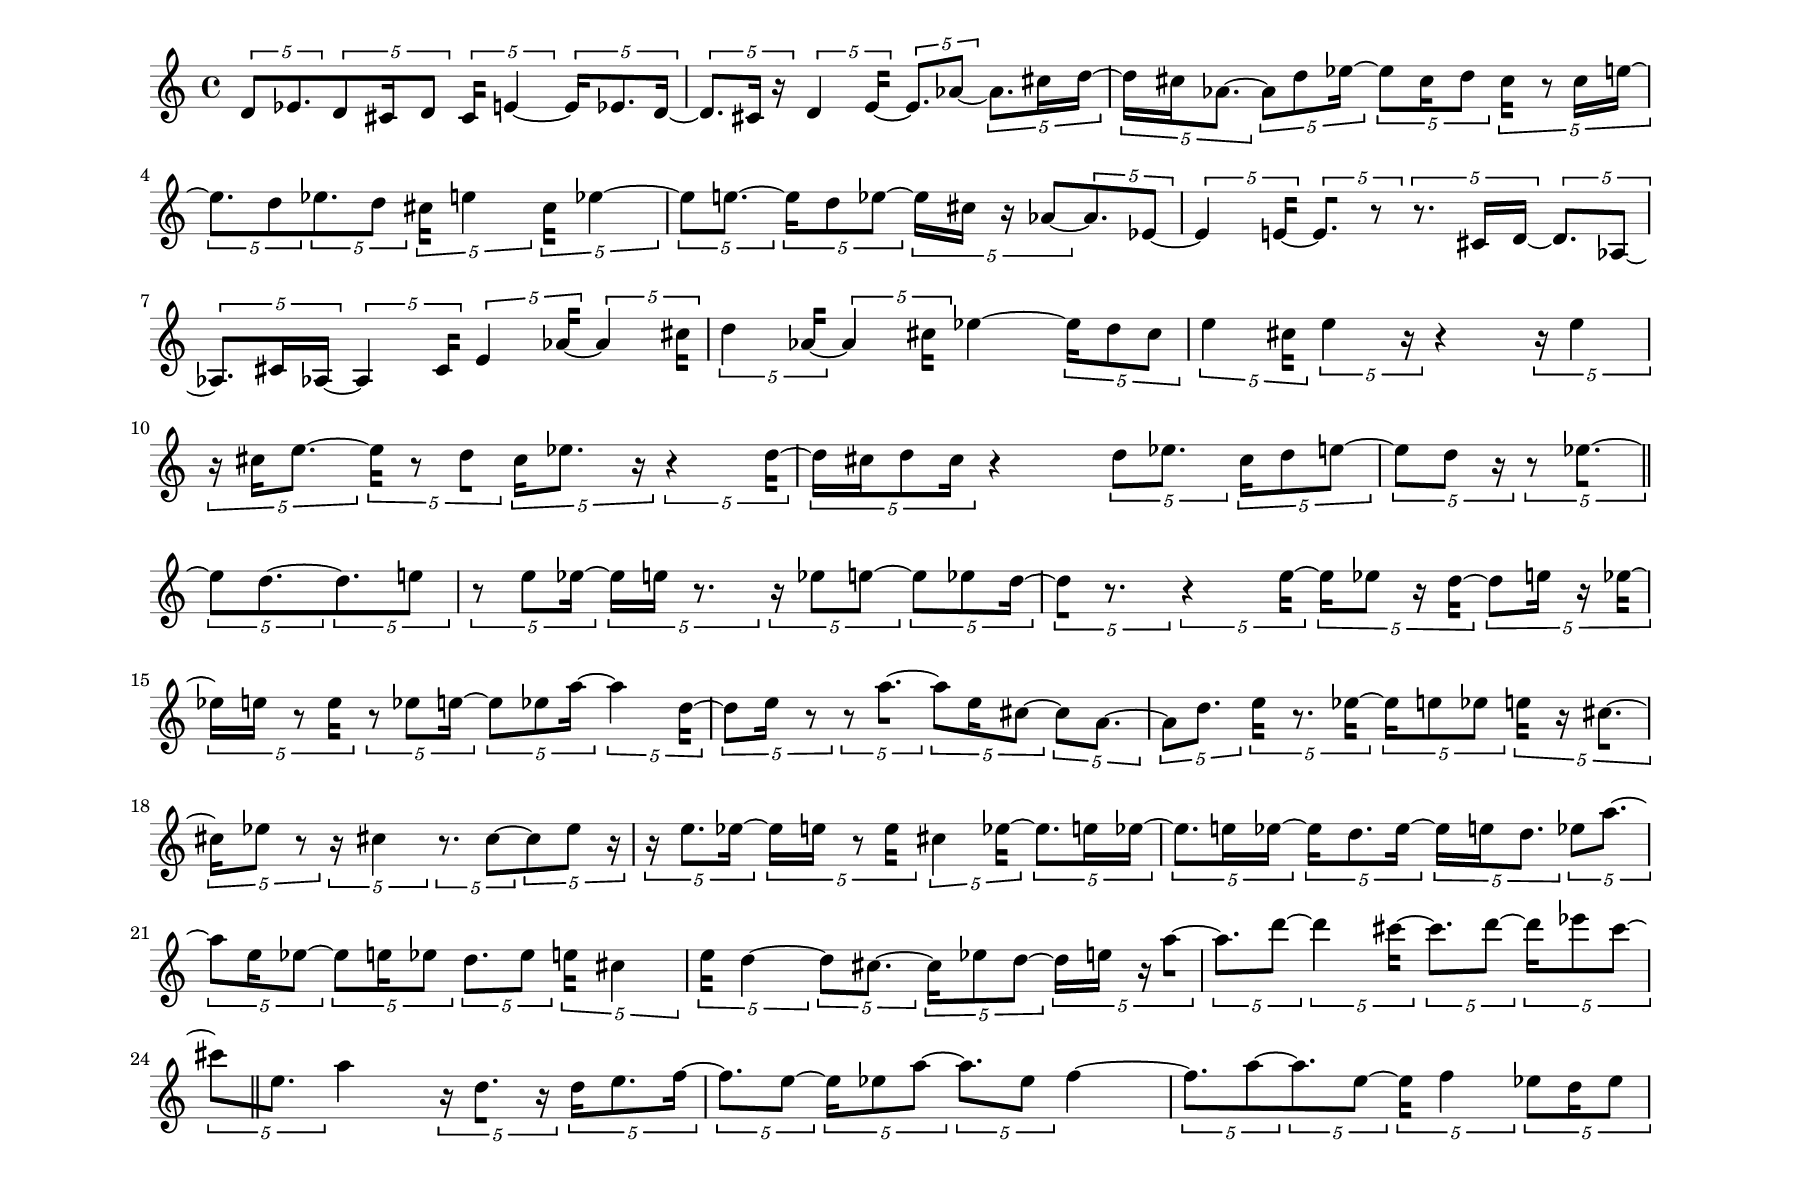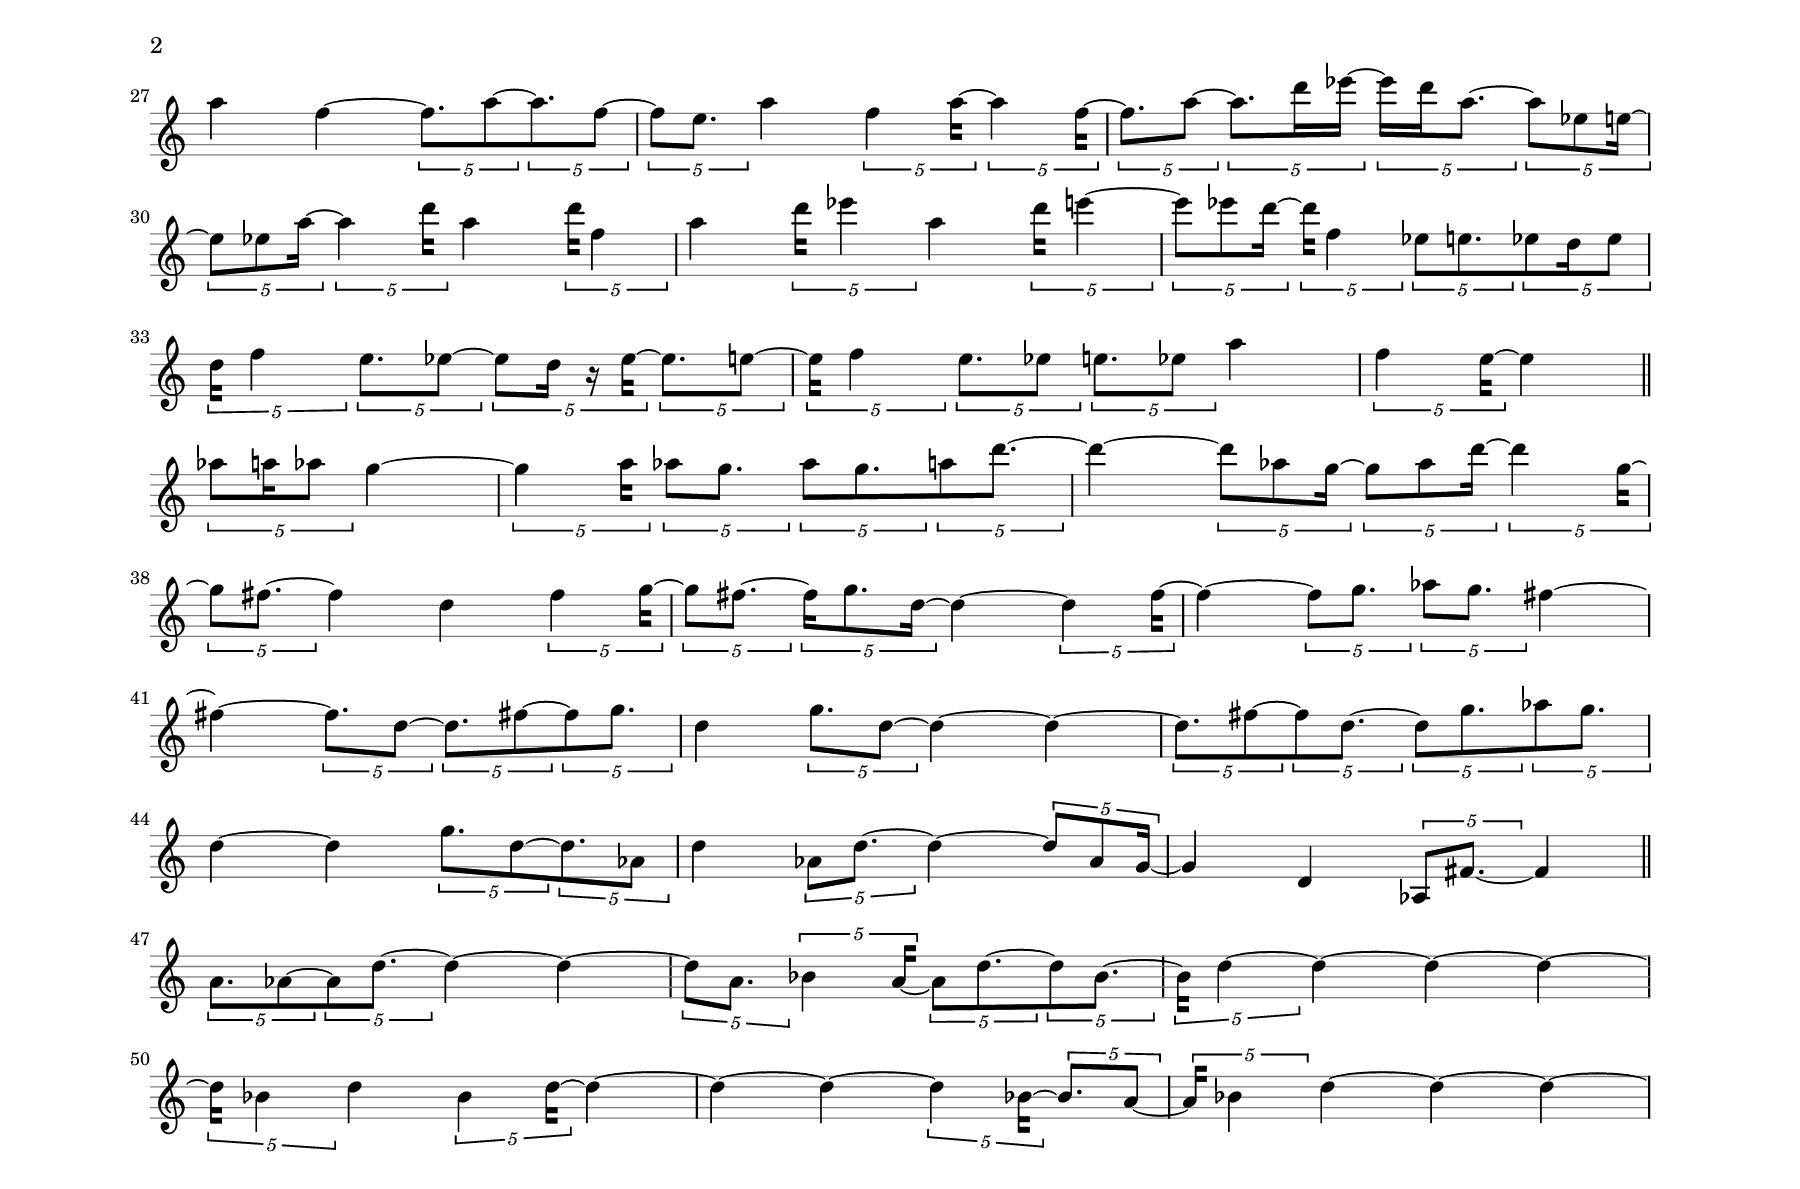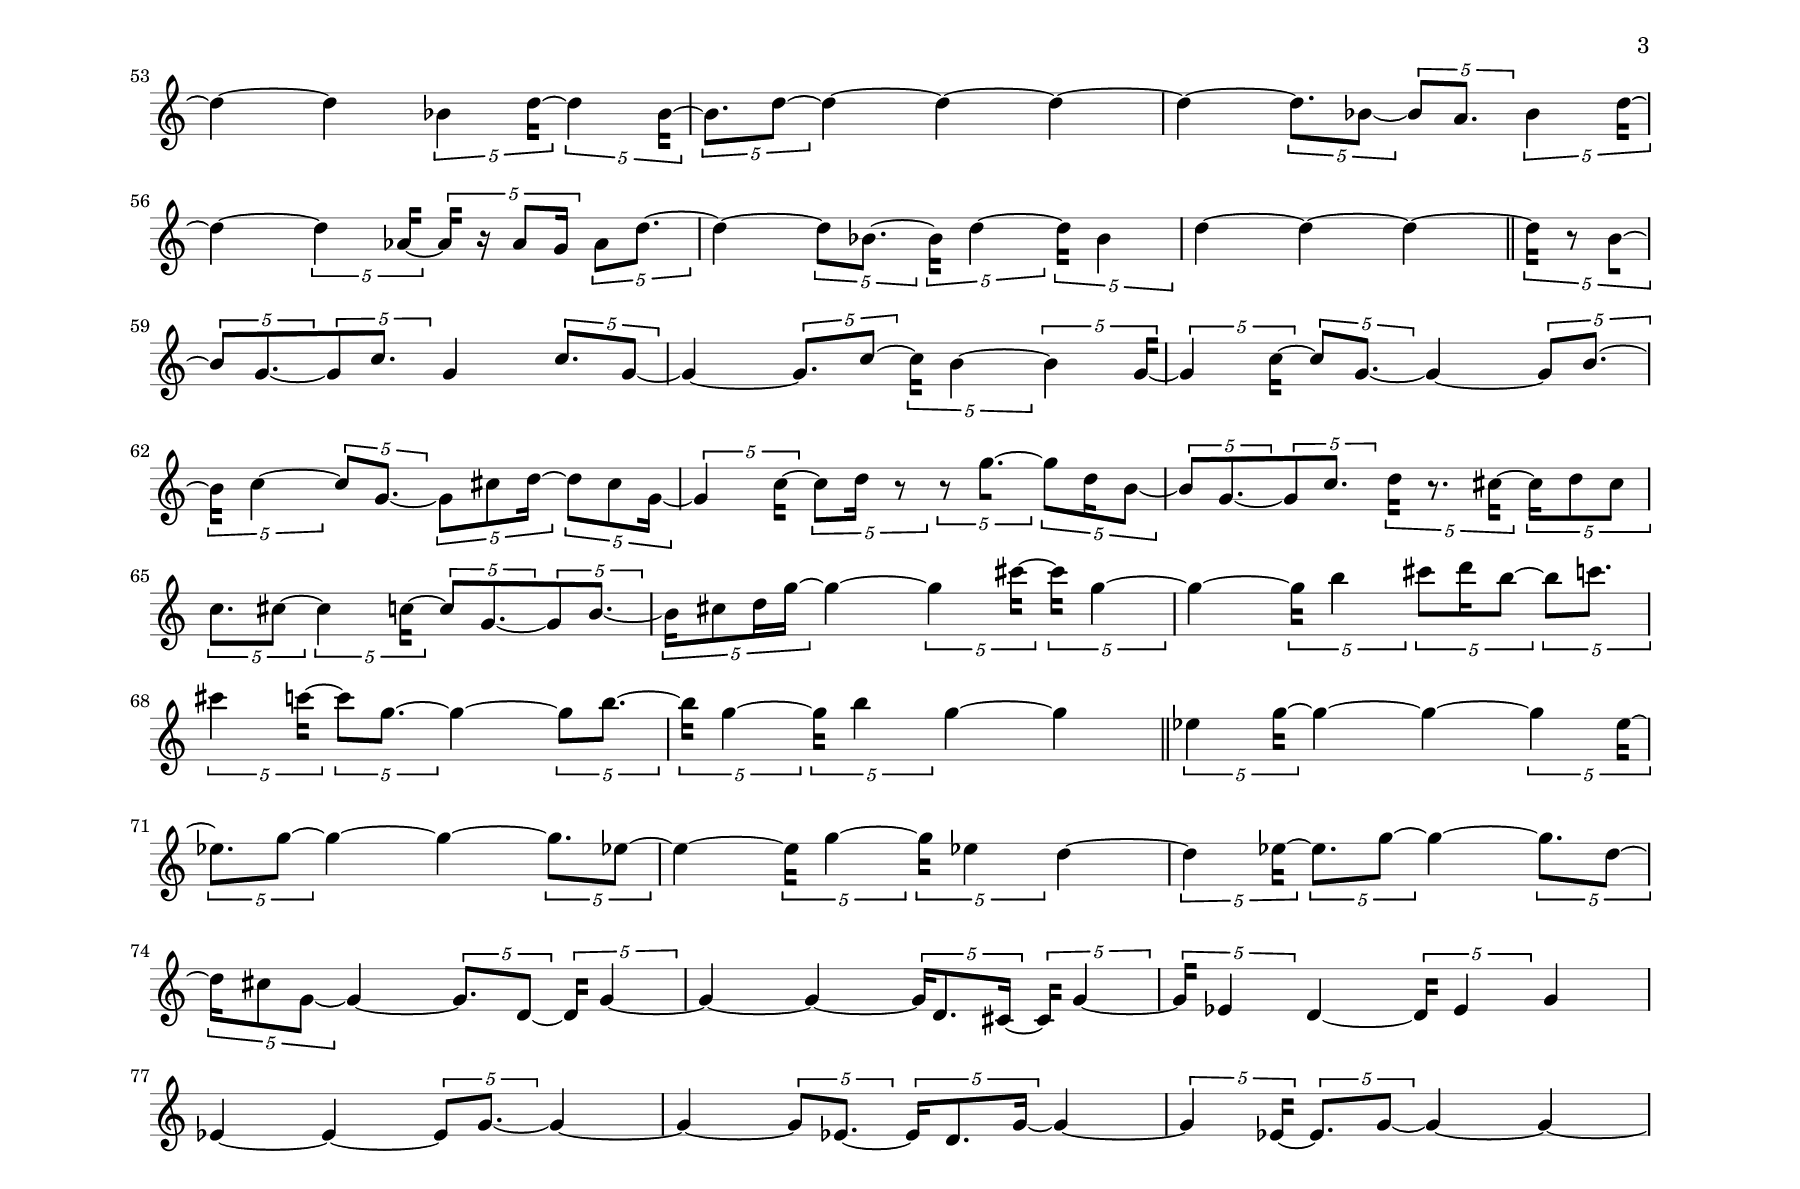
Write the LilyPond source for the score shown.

\version "2.24.0"
\language "english"

sop = \relative c' {
  % 1
  \tuplet 5/4 { d8 ef8. }
  \tuplet 5/4 { d8 cs16 d8 }
  \tuplet 5/4 { cs16 e4 ~ }
  \tuplet 5/4 { e16 ef8. d16 ~ }
  | % 2
  \tuplet 5/4 { d8. cs16 r16 }
  \tuplet 5/4 { d4 e16 ~ }
  \tuplet 5/4 { e8. af8 ~ }
  \tuplet 5/4 { af8. cs16 d16 ~ }
  | % 3
  \tuplet 5/4 { d16 cs16 af8. ~ }
  \tuplet 5/4 { af8 d8 ef16 ~ }
  \tuplet 5/4 { ef8 cs16 d8 }
  \tuplet 5/4 { cs16 r8 cs16 e16 ~ }
  | % 4
  \tuplet 5/4 { e8. d8 }
  \tuplet 5/4 { ef8. d8 }
  \tuplet 5/4 { cs16 e4 }
  \tuplet 5/4 { cs16 ef4 ~ }
  | % 5
  \tuplet 5/4 { ef8 e8. ~ }
  \tuplet 5/4 { e16 d8 ef8 ~ }
  \tuplet 5/4 { ef16 cs16 r16 af8 ~ }
  \tuplet 5/4 { af8. ef8 ~ }
  | % 6
  \tuplet 5/4 { ef4 e16 ~ }
  \tuplet 5/4 { e8. r8 }
  \tuplet 5/4 { r8. cs16 d16 ~ }
  \tuplet 5/4 { d8. af8 ~ }
  | % 7
  \tuplet 5/4 { af8. cs16 af16 ~ }
  \tuplet 5/4 { af4 cs16 }
  \tuplet 5/4 { e4 af16 ~ }
  \tuplet 5/4 { af4 cs16 }
  | % 8
  \tuplet 5/4 { d4 af16 ~ }
  \tuplet 5/4 { af4 cs16 }
  ef4 ~
  \tuplet 5/4 { ef16 d8 cs8 }
  | % 9
  \tuplet 5/4 { e4 cs16 }
  \tuplet 5/4 { e4 r16 }
  r4
  \tuplet 5/4 { r16 e4 }
  | % 10
  \tuplet 5/4 { r16 cs16 e8. ~ }
  \tuplet 5/4 { e16 r8 d8 }
  \tuplet 5/4 { cs16 ef8. r16 }
  \tuplet 5/4 { r4 d16 ~ }
  | % 11
  \tuplet 5/4 { d16 cs16 d8 cs16 }
  r4
  \tuplet 5/4 { d8 ef8. }
  \tuplet 5/4 { cs16 d8 e8 ~ }
  | % 12
  \tuplet 5/4 { e8 d8 r16 }
  \tuplet 5/4 { r8 ef8. ~ }
  \bar "||"
  \tuplet 5/4 { ef8 d8. ~ }
  \tuplet 5/4 { d8. e8 }
  | % 13
  \tuplet 5/4 { r8 e8 ef16 ~ }
  \tuplet 5/4 { ef16 e16 r8. }
  \tuplet 5/4 { r16 ef8 e8 ~ }
  \tuplet 5/4 { e8 ef8 d16 ~ }
  | % 14
  \tuplet 5/4 { d8 r8. }
  \tuplet 5/4 { r4 e16 ~ }
  \tuplet 5/4 { e16 ef8 r16 d16 ~ }
  \tuplet 5/4 { d8 e16 r16 ef16 ~ }
  | % 15
  \tuplet 5/4 { ef16 e16 r8 e16 }
  \tuplet 5/4 { r8 ef8 e16 ~ }
  \tuplet 5/4 { e8 ef8 a16 ~ }
  \tuplet 5/4 { a4 d,16 ~ } % MOD
  | % 16
  \tuplet 5/4 { d8 e16 r8 }
  \tuplet 5/4 { r8 a8. ~ }
  \tuplet 5/4 { a8 e16 cs8 ~ }
  \tuplet 5/4 { cs8 a8. ~ }
  | % 17
  \tuplet 5/4 { a8 d8. }
  \tuplet 5/4 { e16 r8. ef16 ~ }
  \tuplet 5/4 { ef16 e8 ef8 }
  \tuplet 5/4 { e16 r16 cs8. ~ }
  | % 18
  \tuplet 5/4 { cs16 ef8 r8 }
  \tuplet 5/4 { r16 cs4 }
  \tuplet 5/4 { r8. cs8 ~ }
  \tuplet 5/4 { cs8 ef8 r16 }
  | % 19
  \tuplet 5/4 { r16 e8. ef16 ~ }
  \tuplet 5/4 { ef16 e16 r8 e16 }
  \tuplet 5/4 { cs4 ef16 ~ }
  \tuplet 5/4 { ef8. e16 ef16 ~ }
  | % 20
  \tuplet 5/4 { ef8. e16 ef16 ~ }
  \tuplet 5/4 { ef16 d8. ef16 ~ }
  \tuplet 5/4 { ef16 e16 d8. }
  \tuplet 5/4 { ef8 a8. ~ }
  | % 21
  \tuplet 5/4 { a8 e16 ef8 ~ }
  \tuplet 5/4 { ef8 e16 ef8 }
  \tuplet 5/4 { d8. ef8 }
  \tuplet 5/4 { e16 cs4 }
  | % 22
  \tuplet 5/4 { e16 d4 ~ }
  \tuplet 5/4 { d8 cs8. ~ }
  \tuplet 5/4 { cs16 ef8 d8 ~ }
  \tuplet 5/4 { d16 e16 r16 a8 ~ }
  | % 23
  \tuplet 5/4 { a8. d8 ~ }
  \tuplet 5/4 { d4 cs16 ~ }
  \tuplet 5/4 { cs8. d8 ~ }
  \tuplet 5/4 { d16 ef8 cs8 ~ }
  | % 24
  \tuplet 5/4 { cs8[ \bar "||" e,8.] } % MOD
  a4
  \tuplet 5/4 { r16 d,8. r16 }
  \tuplet 5/4 { d16 e8. f16 ~ }
  | % 25
  \tuplet 5/4 { f8. e8 ~ }
  \tuplet 5/4 { e16 ef8 a8 ~ }
  \tuplet 5/4 { a8. ef8 }
  f4 ~
  | % 26
  \tuplet 5/4 { f8. a8 ~ }
  \tuplet 5/4 { a8. e8 ~ }
  \tuplet 5/4 { e16 f4 }
  \tuplet 5/4 { ef8 d16 ef8 }
  | % 27
  a4
  f4 ~
  \tuplet 5/4 { f8. a8 ~ }
  \tuplet 5/4 { a8. f8 ~ }
  | % 28
  \tuplet 5/4 { f8 e8. }
  a4
  \tuplet 5/4 { f4 a16 ~ }
  \tuplet 5/4 { a4 f16 ~ }
  | % 29
  \tuplet 5/4 { f8. a8 ~ }
  \tuplet 5/4 { a8. d16 ef16 ~ }
  \tuplet 5/4 { ef16 d16 a8. ~ }
  \tuplet 5/4 { a8 ef8 e16 ~ }
  | % 30
  \tuplet 5/4 { e8 ef8 a16 ~ }
  \tuplet 5/4 { a4 d16 }
  a4
  \tuplet 5/4 { d16 f,4 } % MOD
  | % 31
  a4
  \tuplet 5/4 { d16 ef4 }
  a,4
  \tuplet 5/4 { d16 e4 ~ }
  | % 32
  \tuplet 5/4 { e8 ef8 d16 ~ }
  \tuplet 5/4 { d16 f,4 } % MOD
  \tuplet 5/4 { ef8 e8. }
  \tuplet 5/4 { ef8 d16 ef8 }
  | % 33
  \tuplet 5/4 { d16 f4 }
  \tuplet 5/4 { e8. ef8 ~ }
  \tuplet 5/4 { ef8 d16 r16 ef16 ~ }
  \tuplet 5/4 { ef8. e8 ~ }
  | % 34
  \tuplet 5/4 { e16 f4 }
  \tuplet 5/4 { e8. ef8 }
  \tuplet 5/4 { e8. ef8 }
  a4
  | % 35
  \tuplet 5/4 { f4 e16 ~ }
  e4
  \bar "||"
  \tuplet 5/4 { af8 a16 af8 }
  g4 ~
  | % 36
  \tuplet 5/4 { g4 a16 }
  \tuplet 5/4 { af8 g8. }
  \tuplet 5/4 { af8 g8. }
  \tuplet 5/4 { a8 d8. ~ }
  | % 37
  d4 ~
  \tuplet 5/4 { d8 af8 g16 ~ }
  \tuplet 5/4 { g8 af8 d16 ~ }
  \tuplet 5/4 { d4 g,16 ~ } % MOD
  | % 38
  \tuplet 5/4 { g8 fs8. ~ }
  fs4
  d4
  \tuplet 5/4 { fs4 g16 ~ }
  | % 39
  \tuplet 5/4 { g8 fs8. ~ }
  \tuplet 5/4 { fs16 g8. d16 ~ }
  d4 ~
  \tuplet 5/4 { d4 fs16 ~ }
  | % 40
  fs4 ~
  \tuplet 5/4 { fs8 g8. }
  \tuplet 5/4 { af8 g8. }
  fs4 ~
  | % 41
  fs4 ~
  \tuplet 5/4 { fs8. d8 ~ }
  \tuplet 5/4 { d8. fs8 ~ }
  \tuplet 5/4 { fs8 g8. }
  | % 42
  d4
  \tuplet 5/4 { g8. d8 ~ }
  d4 ~
  d4 ~
  | % 43
  \tuplet 5/4 { d8. fs8 ~ }
  \tuplet 5/4 { fs8 d8. ~ }
  \tuplet 5/4 { d8 g8. }
  \tuplet 5/4 { af8 g8. }
  | %44
  d4 ~
  d4
  \tuplet 5/4 { g8. d8 ~ }
  \tuplet 5/4 { d8. af8 }
  | % 45
  d4
  \tuplet 5/4 { af8 d8. ~ }
  d4 ~
  \tuplet 5/4 { d8 af8 g16 ~ }
  | % 46
  g4
  d4
  \tuplet 5/4 { af8 fs'8. ~ } % MOD
  fs4
  \bar "||"
  | % 47
  \tuplet 5/4 { a8. af8 ~ }
  \tuplet 5/4 { af8 d8. ~ }
  d4 ~
  d4 ~
  | % 48
  \tuplet 5/4 { d8 a8. }
  \tuplet 5/4 { bf4 a16 ~ }
  \tuplet 5/4 { a8 d8. ~ }
  \tuplet 5/4 { d8 bf8. ~ }
  | % 49
  \tuplet 5/4 { bf16 d4 ~ }
  d4 ~
  d4 ~
  d4 ~
  | % 50
  \tuplet 5/4 { d16 bf4 }
  d4
  \tuplet 5/4 { bf4 d16 ~ }
  d4 ~
  | % 51
  d4 ~
  d4 ~
  \tuplet 5/4 { d4 bf16 ~ }
  \tuplet 5/4 { bf8. a8 ~ }
  | % 52
  \tuplet 5/4 { a16 bf4 }
  d4 ~
  d4 ~
  d4 ~
  | % 53
  d4 ~
  d4
  \tuplet 5/4 { bf4 d16 ~ }
  \tuplet 5/4 { d4 bf16 ~ }
  | % 54
  \tuplet 5/4 { bf8. d8 ~ }
  d4 ~
  d4 ~
  d4 ~
  | % 55
  d4 ~
  \tuplet 5/4 { d8. bf8 ~ }
  \tuplet 5/4 { bf8 a8. }
  \tuplet 5/4 { bf4 d16 ~ }
  | % 56
  d4 ~
  \tuplet 5/4 { d4 af16 ~ }
  \tuplet 5/4 { af16 r16 af8 g16 }
  \tuplet 5/4 { af8 d8. ~ }
  | % 57
  d4 ~
  \tuplet 5/4 { d8 bf8. ~ }
  \tuplet 5/4 { bf16 d4 ~ }
  \tuplet 5/4 { d16 bf4 }
  | % 58
  d4 ~
  d4 ~
  d4 ~
  \bar "||"
  \tuplet 5/4 { d16 r8 b8 ~ }
  | % 59
  \tuplet 5/4 { b8 g8. ~ }
  \tuplet 5/4 { g8 c8. }
  g4
  \tuplet 5/4 { c8. g8 ~ }
  | % 60
  g4 ~
  \tuplet 5/4 { g8. c8 ~ }
  \tuplet 5/4 { c16 b4 ~ }
  \tuplet 5/4 { b4 g16 ~ }
  | % 61
  \tuplet 5/4 { g4 c16 ~ }
  \tuplet 5/4 { c8 g8. ~ }
  g4 ~
  \tuplet 5/4 { g8 b8. ~ }
  | % 62
  \tuplet 5/4 { b16 c4 ~ }
  \tuplet 5/4 { c8 g8. ~ }
  \tuplet 5/4 { g8 cs8 d16 ~ }
  \tuplet 5/4 { d8 cs8 g16 ~ }
  | % 63
  \tuplet 5/4 { g4 c16 ~ }
  \tuplet 5/4 { c8 d16 r8 }
  \tuplet 5/4 { r8 g8. ~ }
  \tuplet 5/4 { g8 d16 b8 ~ }
  | % 64
  \tuplet 5/4 { b8 g8. ~ }
  \tuplet 5/4 { g8 c8. }
  \tuplet 5/4 { d16 r8. cs16 ~ }
  \tuplet 5/4 { cs16 d8 cs8 }
  | % 65
  \tuplet 5/4 { c8. cs8 ~ }
  \tuplet 5/4 { cs4 c16 ~ }
  \tuplet 5/4 { c8 g8. ~ }
  \tuplet 5/4 { g8 b8. ~ }
  | % 66
  \tuplet 5/4 { b16 cs8 d16 g16 ~ }
  g4 ~
  \tuplet 5/4 { g4 cs16 ~ }
  \tuplet 5/4 { cs16 g4 ~ }
  | % 67
  g4 ~
  \tuplet 5/4 { g16 b4 }
  \tuplet 5/4 { cs8 d16 b8 ~ }
  \tuplet 5/4 { b8 c8. }
  | % 68
  \tuplet 5/4 { cs4 c16 ~ }
  \tuplet 5/4 { c8 g8. ~ }
  g4 ~
  \tuplet 5/4 { g8 b8. ~ }
  | % 69
  \tuplet 5/4 { b16 g4 ~ }
  \tuplet 5/4 { g16 b4 }
  g4 ~
  g4
  \bar "||"
  | % 70
  \tuplet 5/4 { ef4 g16 ~ }
  g4 ~
  g4 ~
  \tuplet 5/4 { g4 ef16 ~ }
  | % 71
  \tuplet 5/4 { ef8. g8 ~ }
  g4 ~
  g4 ~
  \tuplet 5/4 { g8. ef8 ~ }
  | % 72
  ef4 ~
  \tuplet 5/4 { ef16 g4 ~ }
  \tuplet 5/4 { g16 ef4 }
  d4 ~
  | % 73
  \tuplet 5/4 { d4 ef16 ~ }
  \tuplet 5/4 { ef8. g8 ~ }
  g4 ~
  \tuplet 5/4 { g8. d8 ~ }
  | % 74
  \tuplet 5/4 { d16 cs8 g8 ~ }
  g4 ~
  \tuplet 5/4 { g8. d8 ~ }
  \tuplet 5/4 { d16 g4 ~ }
  | % 75
  g4 ~
  g4 ~
  \tuplet 5/4 { g16 d8. cs16 ~ }
  \tuplet 5/4 { cs16 g'4 ~ } % MOD
  | % 76
  \tuplet 5/4 { g16 ef4 }
  d4 ~
  \tuplet 5/4 { d16 ef4 }
  g4
  | % 77
  ef4 ~
  ef4 ~
  \tuplet 5/4 { ef8 g8. ~ }
  g4 ~
  | % 78
  g4 ~
  \tuplet 5/4 { g8 ef8. ~ }
  \tuplet 5/4 { ef16 d8. g16 ~ }
  g4 ~
  | % 79
  \tuplet 5/4 { g4 ef16 ~ }
  \tuplet 5/4 { ef8. g8 ~ }
  g4 ~
  g4 ~
  | % 80
  \tuplet 5/4 { g8. ef8 ~ }
  \tuplet 5/4 { ef8 d8. }
  g4 ~
  g4
  | % 81
  ef4 ~
  \tuplet 5/4 { ef8. g8 ~ }
  g4 ~
  g4 ~
  g4
}

% \include "alto.ily"
% \include "tenor.ily"
% \include "bari.ily"

\score {
  \context StaffGroup = "Saxophone Quartet" <<
    \context Staff = "Soprano" { \sop }
    % \context Staff = "Alto" { \alto }
    % \context Staff = "Tenor" { \tenor }
    % \context Staff = "Baritone" { \bari }
  >>
}

\layout {
  \context {
    \Score
    proportionalNotationDuration = #(ly:make-moment 1/20)
    \override SpacingSpanner.uniform-stretching = ##t
    \shape #'((-1.5 . 0) (-1 . 0) (-0.5 . 0) (0 . 0)) RepeatTie
    \override RepeatTie.X-extent = ##f
    \override StaffSymbol.color = #(x11-color 'grey50)
    tupletFullLength = ##t

    \override VerticalAxisGroup.staff-staff-spacing = #'(
      (basic-distance . 8)
      (minimum-distance . 10)
      (padding . 4)
      (stretchability . 0)
    )
  }

  \context {
    \Staff
    \override NoteHead.extra-spacing-width = #'(-1 . 1.5)
    \override Rest.extra-spacing-width = #'(-1 . 1)
    % \override Flag.stencil = #modern-straight-flag
    \override Flag.stencil = #flat-flag
  }
}

#(set! paper-alist (cons '("my size" . (cons (* 12 in) (* 9 in))) paper-alist))

\paper {
  #(set-paper-size "my size")
  indent = 0
  top-margin = 0.75\in
  bottom-margin = 0.75\in
  left-margin = 1\in
  right-margin = 1\in
  system-system-spacing.minimum-distance = 10
}
